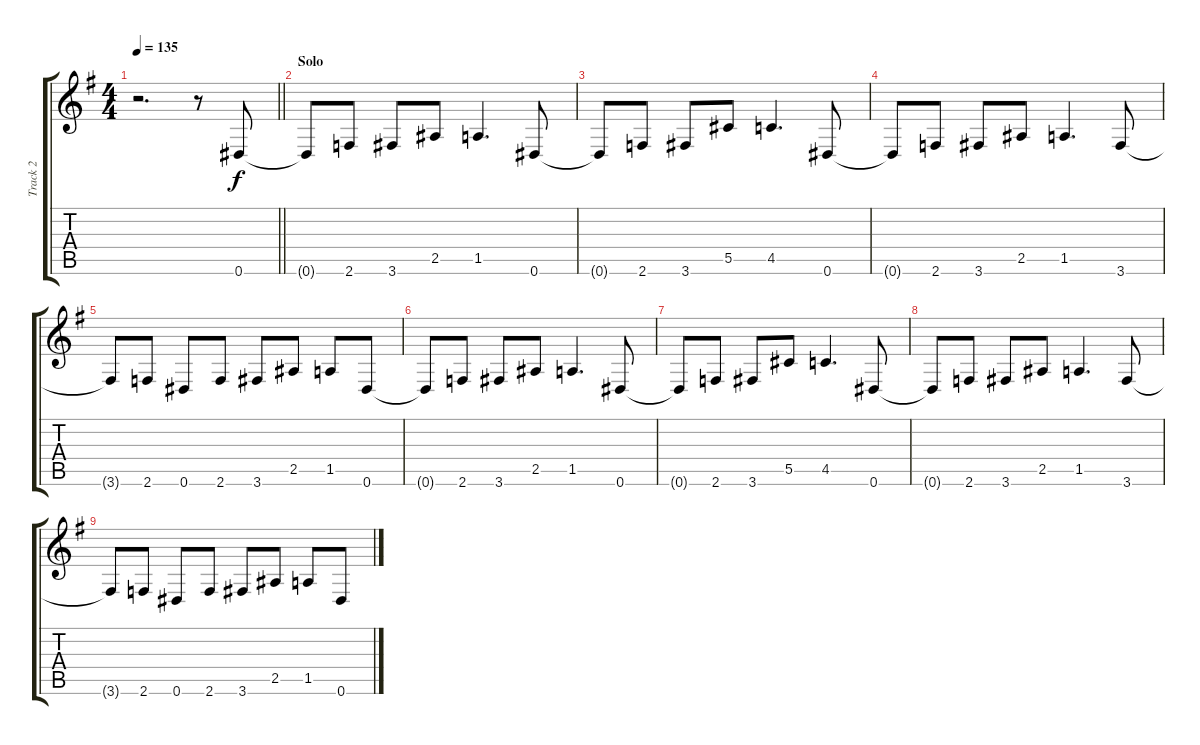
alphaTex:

\track ("Track 2" "Track 2") {instrument distortionguitar}
\staff {score tabs}
\tuning (Eb4 Bb3 Gb3 Db3 Ab2 Eb2) {hide}
\ts (4 4)
\tempo 135
\clef g2
\barLineRight lightlight
\ks g
r.2{d dy f} r.8 0.6.8 |
\section ("" "Solo")
0.6{t}.8 2.6.8 3.6.8 2.5.8 1.5.4{d} 0.6.8 |
0.6{t}.8 2.6.8 3.6.8 5.5.8 4.5.4{d} 0.6.8 |
0.6{t}.8 2.6.8 3.6.8 2.5.8 1.5.4{d} 3.6.8 |
3.6{t}.8 2.6.8 0.6.8 2.6.8 3.6.8 2.5.8 1.5.8 0.6.8 |
0.6{t}.8 2.6.8 3.6.8 2.5.8 1.5.4{d} 0.6.8 |
0.6{t}.8 2.6.8 3.6.8 5.5.8 4.5.4{d} 0.6.8 |
0.6{t}.8 2.6.8 3.6.8 2.5.8 1.5.4{d} 3.6.8 |
3.6{t}.8 2.6.8 0.6.8 2.6.8 3.6.8 2.5.8 1.5.8 0.6.8
